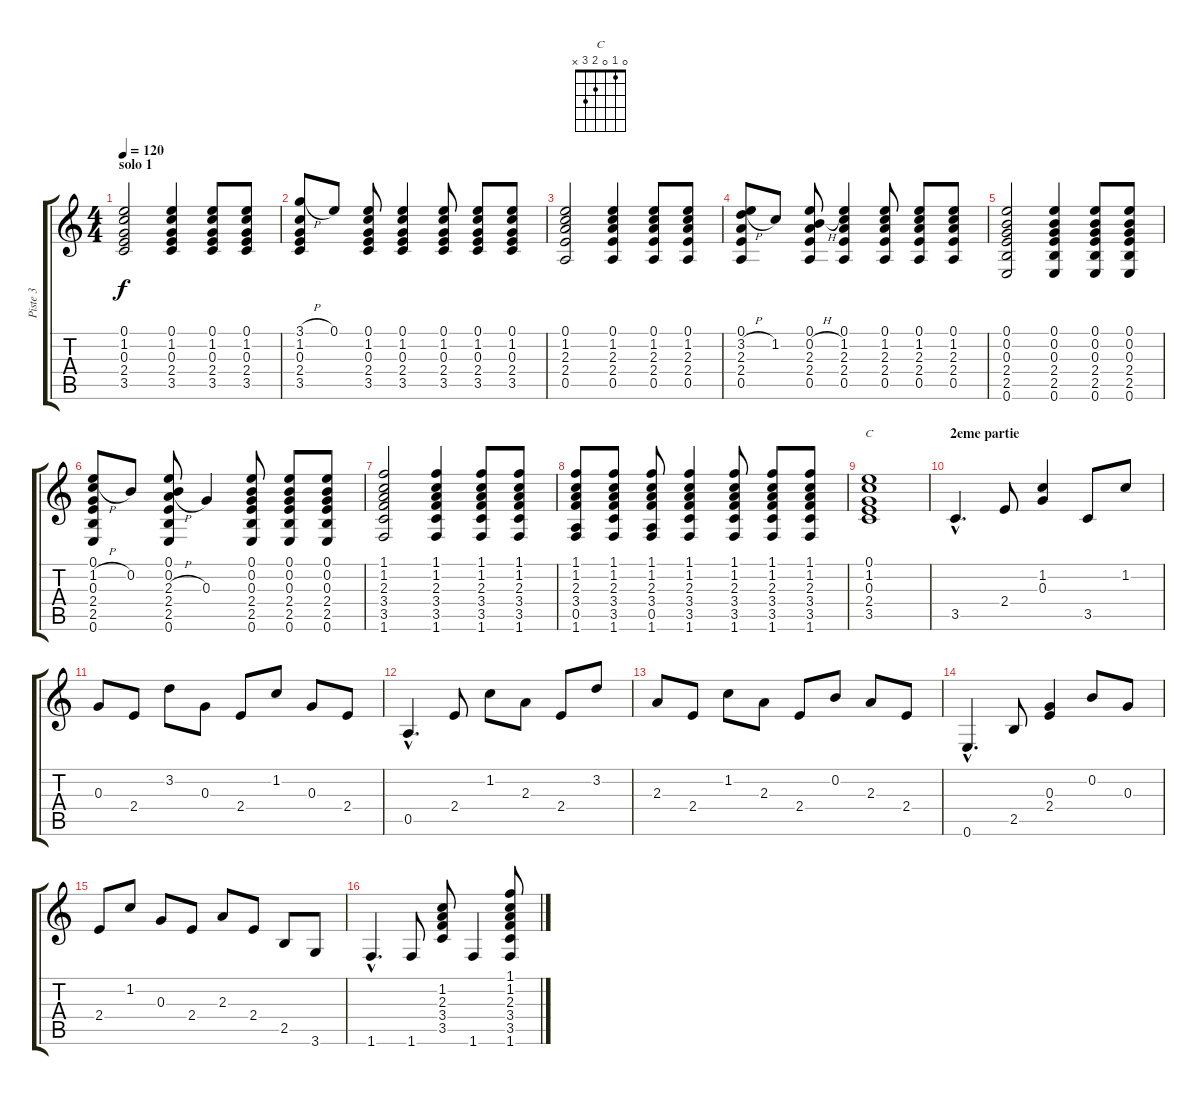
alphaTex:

\track ("Piste 3" "Piste 3") {instrument acousticguitarnylon}
\staff {score tabs}
\tuning (E4 B3 G3 D3 A2 E2) {hide}
\chord ("C" 0 1 0 2 3 x)
\ts (4 4)
\section ("" "solo 1")
\tempo 120
\clef g2
\ks c
(0.1 1.2 0.3 2.4 3.5).2{dy f} (0.1 1.2 0.3 2.4 3.5).4 (0.1 1.2 0.3 2.4 3.5).8 (0.1 1.2 0.3 2.4 3.5).8 |
(3.1{h} 1.2 0.3 2.4 3.5).8 0.1.8 (0.1 1.2 0.3 2.4 3.5).8 (0.1 1.2 0.3 2.4 3.5).4 (0.1 1.2 0.3 2.4 3.5).8 (0.1 1.2 0.3 2.4 3.5).8 (0.1 1.2 0.3 2.4 3.5).8 |
(0.1 1.2 2.3 2.4 0.5).2 (0.1 1.2 2.3 2.4 0.5).4 (0.1 1.2 2.3 2.4 0.5).8 (0.1 1.2 2.3 2.4 0.5).8 |
(0.1 3.2{h} 2.3 2.4 0.5).8 1.2.8 (0.1 0.2{h} 2.3 2.4 0.5).8 (0.1 1.2 2.3 2.4 0.5).4 (0.1 1.2 2.3 2.4 0.5).8 (0.1 1.2 2.3 2.4 0.5).8 (0.1 1.2 2.3 2.4 0.5).8 |
(0.1 0.2 0.3 2.4 2.5 0.6).2 (0.1 0.2 0.3 2.4 2.5 0.6).4 (0.1 0.2 0.3 2.4 2.5 0.6).8 (0.1 0.2 0.3 2.4 2.5 0.6).8 |
(0.1 1.2{h} 0.3 2.4 2.5 0.6).8 0.2.8 (0.1 0.2 2.3{h} 2.4 2.5 0.6).8 0.3.4 (0.1 0.2 0.3 2.4 2.5 0.6).8 (0.1 0.2 0.3 2.4 2.5 0.6).8 (0.1 0.2 0.3 2.4 2.5 0.6).8 |
(1.1 1.2 2.3 3.4 3.5 1.6).2 (1.1 1.2 2.3 3.4 3.5 1.6).4 (1.1 1.2 2.3 3.4 3.5 1.6).8 (1.1 1.2 2.3 3.4 3.5 1.6).8 |
(1.1 1.2 2.3 3.4 0.5 1.6).8 (1.1 1.2 2.3 3.4 3.5 1.6).8 (1.1 1.2 2.3 3.4 0.5 1.6).8 (1.1 1.2 2.3 3.4 3.5 1.6).4 (1.1 1.2 2.3 3.4 3.5 1.6).8 (1.1 1.2 2.3 3.4 3.5 1.6).8 (1.1 1.2 2.3 3.4 3.5 1.6).8 |
(0.1 1.2 0.3 2.4 3.5).1{ch "C"} |
\section ("" "2eme partie")
3.5{hac}.4{d} 2.4.8 (1.2 0.3).4 3.5.8 1.2.8 |
0.3.8 2.4.8 3.2.8 0.3.8 2.4.8 1.2.8 0.3.8 2.4.8 |
0.5{hac}.4{d} 2.4.8 1.2.8 2.3.8 2.4.8 3.2.8 |
2.3.8 2.4.8 1.2.8 2.3.8 2.4.8 0.2.8 2.3.8 2.4.8 |
0.6{hac}.4{d} 2.5.8 (0.3 2.4).4 0.2.8 0.3.8 |
2.4.8 1.2.8 0.3.8 2.4.8 2.3.8 2.4.8 2.5.8 3.6.8 |
1.6{hac}.4{d} 1.6.8 (1.2 2.3 3.4 3.5).8 1.6.4 (1.1 1.2 2.3 3.4 3.5 1.6).8
